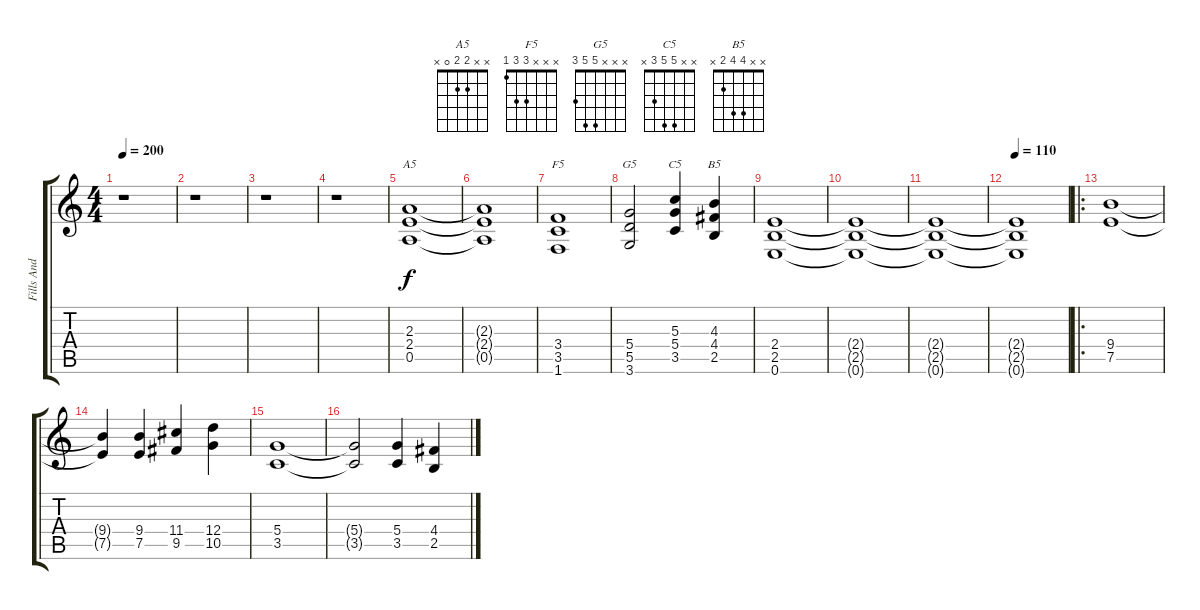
\track ("Fills And Solos" "Fills And ") {instrument distortionguitar}
\staff {score tabs}
\tuning (E4 B3 G3 D3 A2 E2) {hide}
\chord ("A5" x x 2 2 0 x)
\chord ("F5" x x x 3 3 1)
\chord ("G5" x x x 5 5 3)
\chord ("C5" x x 5 5 3 x)
\chord ("B5" x x 4 4 2 x)
\ts (4 4)
\tempo 200
\clef g2
\ks c
r.1{dy f} |
r.1 |
r.1 |
r.1 |
(2.3 2.4 0.5).1{ch "A5"} |
(2.3{t} 2.4{t} 0.5{t}).1 |
(3.4 3.5 1.6).1{ch "F5"} |
(5.4 5.5 3.6).2{ch "G5"} (5.3 5.4 3.5).4{ch "C5"} (4.3 4.4 2.5).4{ch "B5"} |
(2.4 2.5 0.6).1 |
(2.4{t} 2.5{t} 0.6{t}).1 |
(2.4{t} 2.5{t} 0.6{t}).1 |
\tempo 110
(2.4{t} 2.5{t} 0.6{t}).1 |
\ro
(9.4 7.5).1 |
(9.4{t} 7.5{t}).4 (9.4 7.5).4 (11.4 9.5).4 (12.4 10.5).4 |
(5.4 3.5).1 |
(5.4{t} 3.5{t}).2 (5.4 3.5).4 (4.4 2.5).4
